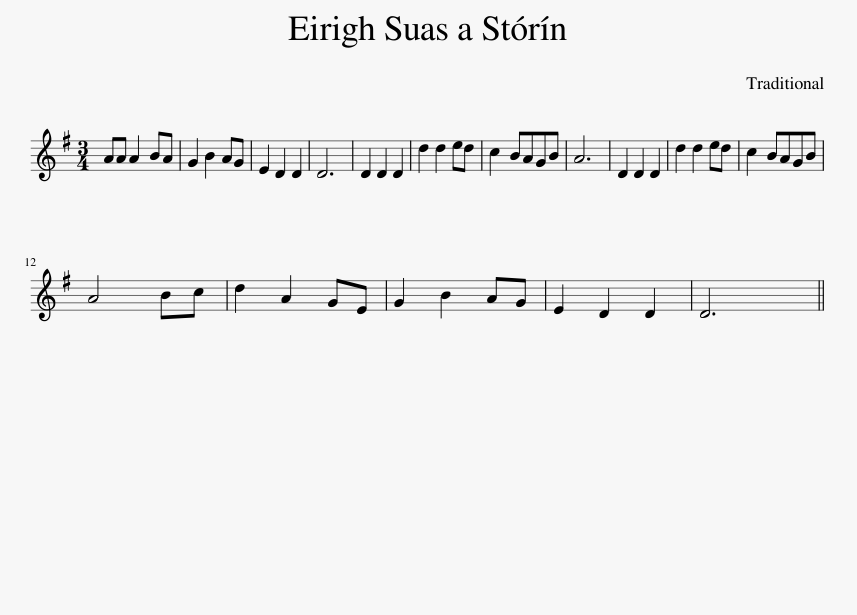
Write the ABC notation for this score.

X:1
L:1/8
M:3/4
I:linebreak $
K:G
V:1 treble
V:1
 AA A2 BA | G2 B2 AG | E2 D2 D2 | D6 | D2 D2 D2 | %5
 d2 d2 ed | c2 BAGB | A6 | D2 D2 D2 | d2 d2 ed | %10
 c2 BAGB |$ A4 Bc | d2 A2 GE | G2 B2 AG | E2 D2 D2 | %15
 D6 || %16
